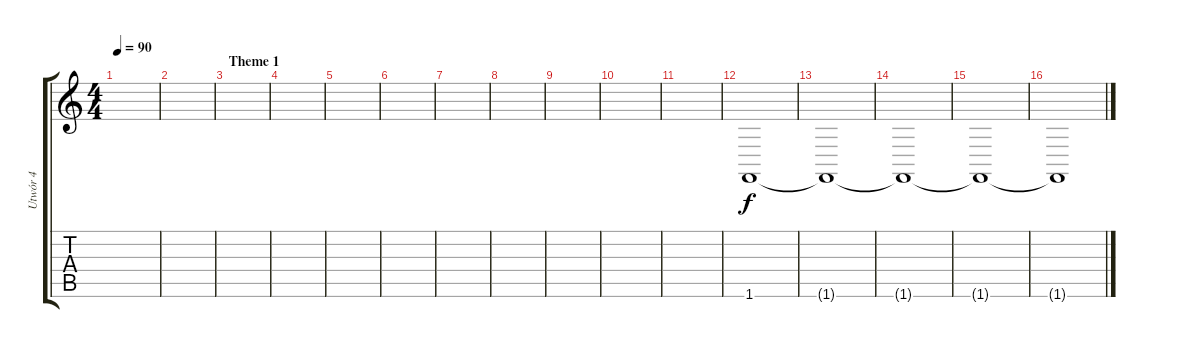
\track ("Utwór 4" "Utwór 4") {instrument frenchhorn}
\staff {score tabs}
\tuning (E4 B3 G3 D3 A2 E2) {hide}
\ts (4 4)
\tempo 90
\clef g2
\ks c
|
|
\section ("" "Theme 1")
|
|
|
|
|
|
|
|
|
1.6.1 |
1.6{t}.1 |
1.6{t}.1 |
1.6{t}.1 |
1.6{t}.1
